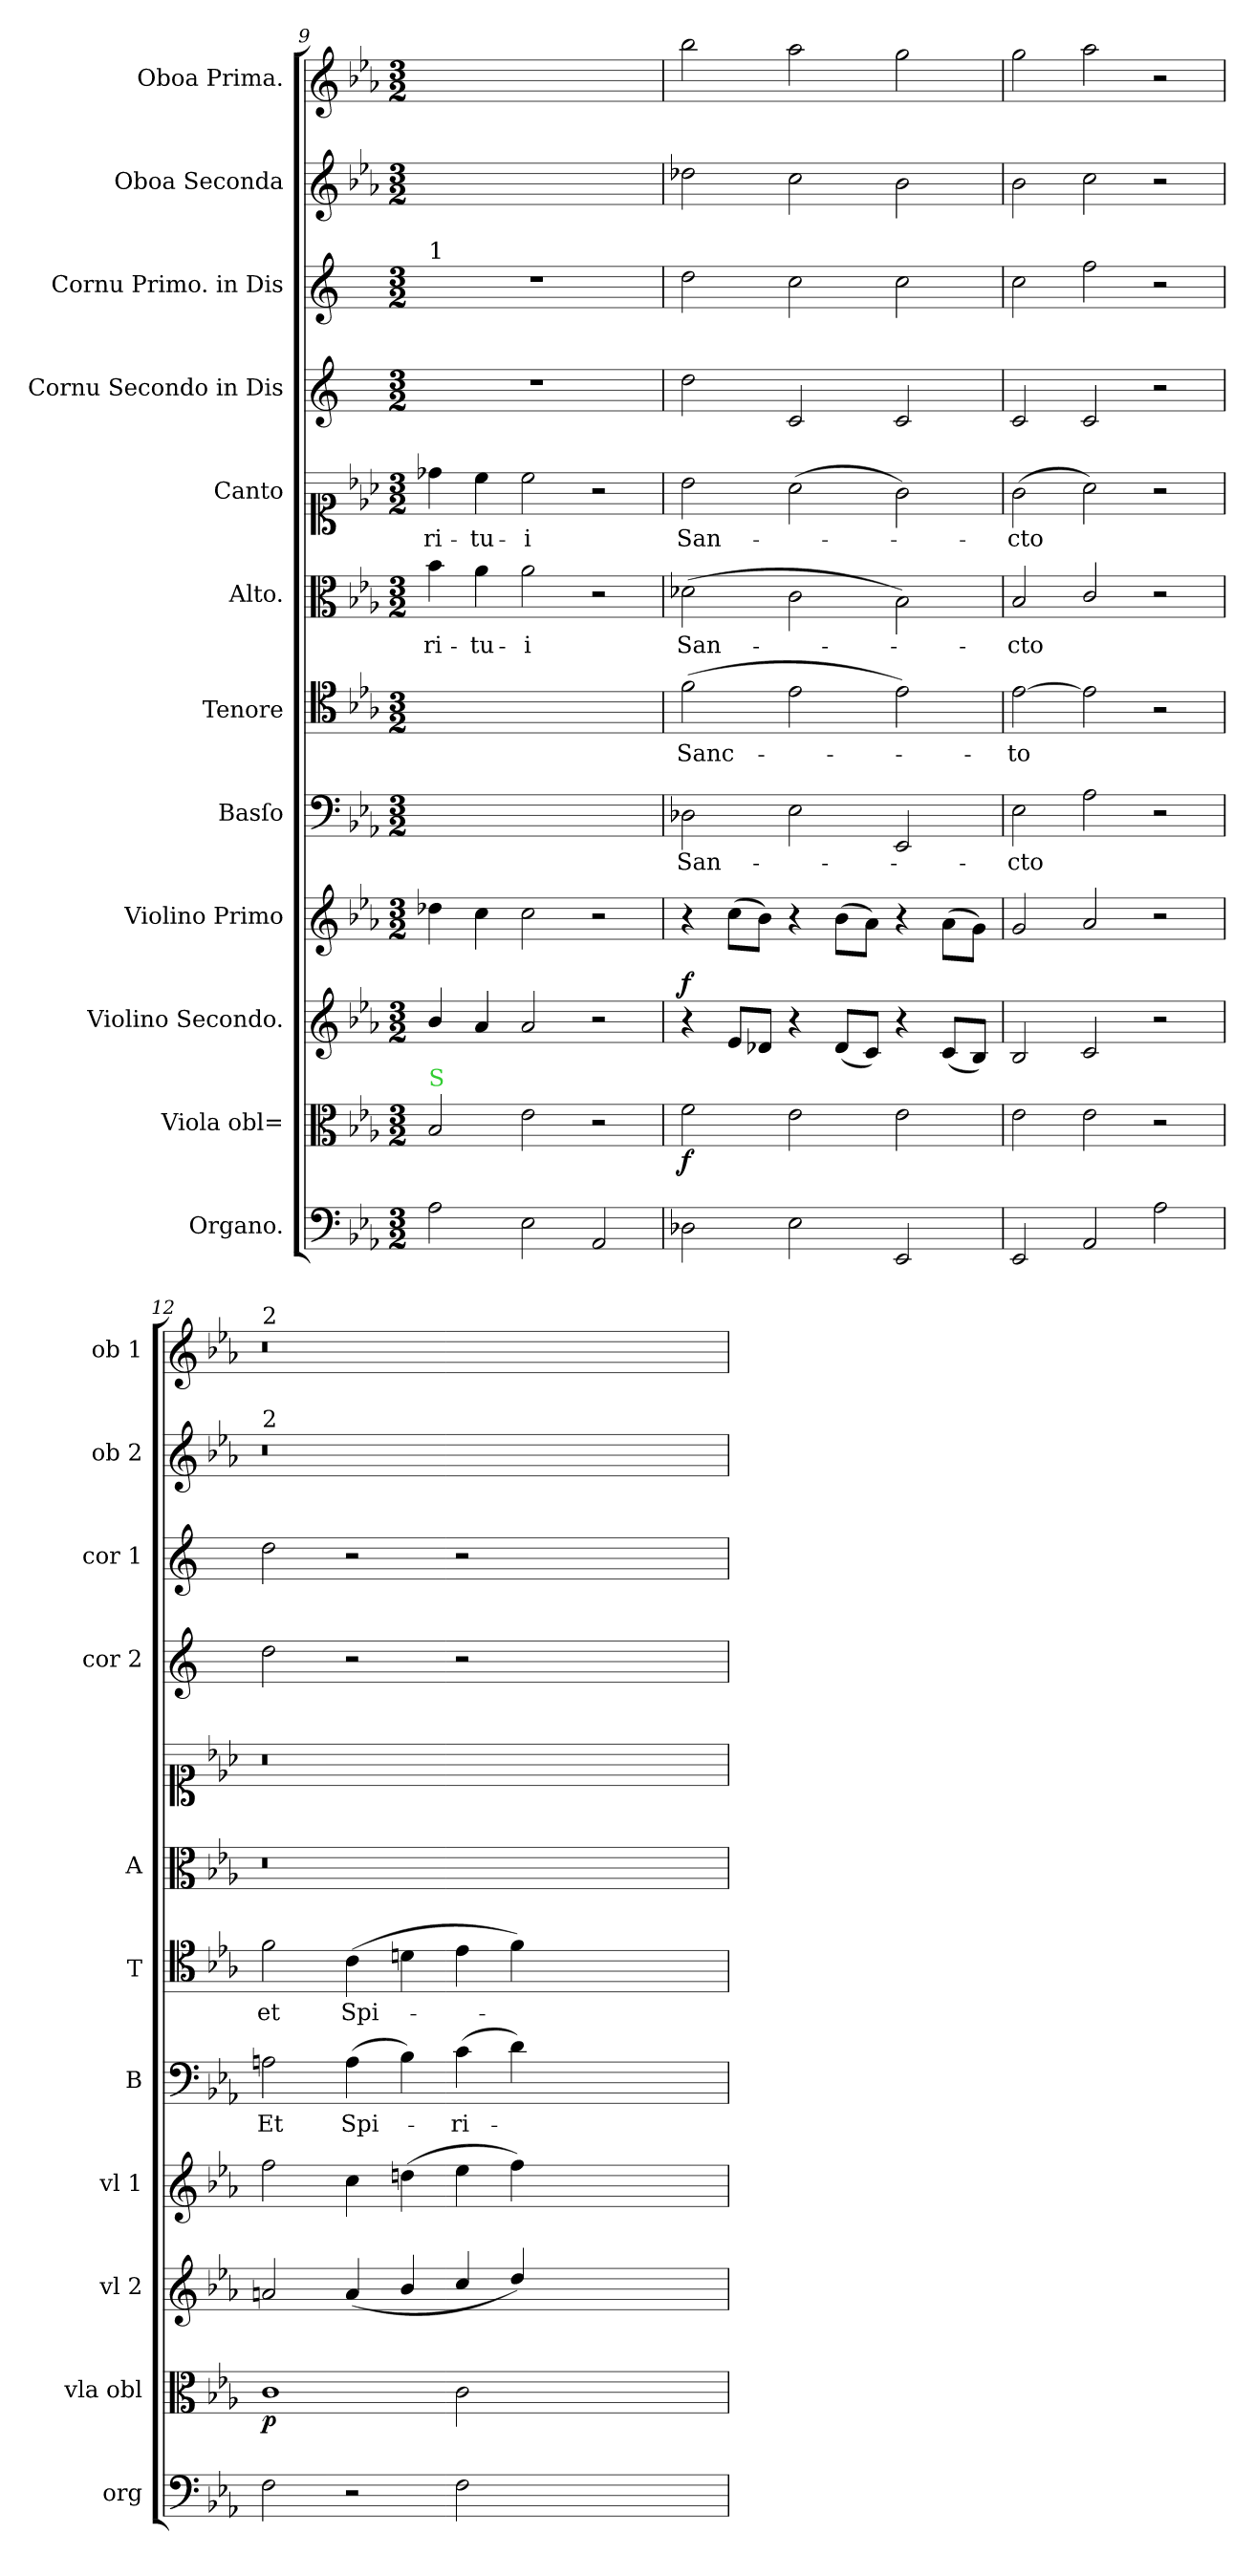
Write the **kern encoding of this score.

**kern	**kern	**dynam	**kern	**dynam	**kern	**dynam	**kern	**text	**kern	**text	**kern	**text	**kern	**text	**kern	**kern	**kern	**kern
*part12	*part11	*part11	*part10	*part10	*part9	*part9	*part8	*part8	*part7	*part7	*part6	*part6	*part5	*part5	*part4	*part3	*part2	*part1
*staff12	*staff11	*staff11	*staff10	*staff10	*staff9	*staff9	*staff8	*staff8	*staff7	*staff7	*staff6	*staff6	*staff5	*staff5	*staff4	*staff3	*staff2	*staff1
*I"Organo.	*I"Viola obl=	*	*I"Violino Secondo.	*	*I"Violino Primo	*	*I"Basſo	*	*I"Tenore	*	*I"Alto.	*	*I"Canto	*	*I"Cornu Secondo in Dis	*I"Cornu Primo. in Dis	*I"Oboa Seconda	*I"Oboa Prima.
*I'org	*I'vla obl	*	*I'vl 2	*	*I'vl 1	*	*I'B	*	*I'T	*	*I'A	*	*	*	*I'cor 2	*I'cor 1	*I'ob 2	*I'ob 1
*clefF4	*clefC3	*	*clefG2	*	*clefG2	*	*clefF4	*	*clefC4	*	*clefC3	*	*clefC1	*	*clefG2	*clefG2	*clefG2	*clefG2
*	*	*	*	*	*	*	*	*	*	*	*	*	*	*	*ITrd5c9	*ITrd5c9	*	*
*k[b-e-a-]	*k[b-e-a-]	*	*k[b-e-a-]	*	*k[b-e-a-]	*	*k[b-e-a-]	*	*k[b-e-a-]	*	*k[b-e-a-]	*	*k[b-e-a-]	*	*k[b-e-a-]	*k[b-e-a-]	*k[b-e-a-]	*k[b-e-a-]
*E-:	*E-:	*	*E-:	*	*E-:	*	*E-:	*	*E-:	*	*E-:	*	*E-:	*	*E-:	*E-:	*E-:	*E-:
*M3/2	*M3/2	*	*M3/2	*	*M3/2	*	*M3/2	*	*M3/2	*	*M3/2	*	*M3/2	*	*M3/2	*M3/2	*M3/2	*M3/2
=9	=9	=9	=9	=9	=9	=9	=9	=9	=9	=9	=9	=9	=9	=9	=9	=9	=9	=9
!	!	!	!	!	!	!	!	!	!	!	!	!	!	!	!	!LO:TX:a:t=1	!	!
!	!LO:TX:a:color=limegreen:t=S	!	!	!	!	!	!	!	!	!	!	!	!	!	!	!	!	!
2A-\	2B-/	.	4b-/	.	4dd-X\	.	1.ryy	.	1.ryy	.	4b-\	-ri-	4dd-X\	-ri-	1.r	1.r	1.ryy	1.ryy
.	.	.	4a-/	.	4cc\	.	.	.	.	.	4a-\	-tu-	4cc\	-tu-	.	.	.	.
2E-\	2e-\	.	2a-/	.	2cc\	.	.	.	.	.	2a-\	-i	2cc\	-i	.	.	.	.
2AA-/	2r	.	2r	.	2r	.	.	.	.	.	2r	.	2r	.	.	.	.	.
=10	=10	=10	=10	=10	=10	=10	=10	=10	=10	=10	=10	=10	=10	=10	=10	=10	=10	=10
!	!	!	!	!LO:DY:a	!	!LO:DY:a	!	!	!	!	!	!	!	!	!	!	!	!
2D-X\	2f\	f	4r	f	4r	f&colon;	2D-X\	San-	(2f\	Sanc-	(2d-X\	San-	2b-\	San-	2f\	2f\	2dd-X\	2bb-\
.	.	.	8e-/L	.	(8cc\L	.	.	.	.	.	.	.	.	.	.	.	.	.
.	.	.	8d-X/J	.	8b-\J)	.	.	.	.	.	.	.	.	.	.	.	.	.
2E-\	2e-\	.	4r	.	4r	.	2E-\	.	2e-\	.	2c\	.	(2a-\	.	2E-/	2e-\	2cc\	2aa-\
.	.	.	(8d-/L	.	(8b-\L	.	.	.	.	.	.	.	.	.	.	.	.	.
.	.	.	8c/J)	.	8a-\J)	.	.	.	.	.	.	.	.	.	.	.	.	.
2EE-/	2e-\	.	4r	.	4r	.	2EE-/	.	2e-\)	.	2B-\)	.	2g\)	.	2E-/	2e-\	2b-\	2gg\
.	.	.	(8c/L	.	(8a-\L	.	.	.	.	.	.	.	.	.	.	.	.	.
.	.	.	8B-/J)	.	8g\J)	.	.	.	.	.	.	.	.	.	.	.	.	.
=11	=11	=11	=11	=11	=11	=11	=11	=11	=11	=11	=11	=11	=11	=11	=11	=11	=11	=11
2EE-/	2e-\	.	2B-/	.	2g/	.	2E-\	-cto	[2e-\	-to	2B-/	-cto	(2g\	-cto	2E-/	2e-\	2b-\	2gg\
2AA-/	2e-\	.	2c/	.	2a-/	.	2A-\	.	2e-\]	.	2c/	.	2a-\)	.	2E-/	2a-\	2cc\	2aa-\
2A-\	2r	.	2r	.	2r	.	2r	.	2r	.	2r	.	2r	.	2r	2r	2r	2r
=12	=12	=12	=12	=12	=12	=12	=12	=12	=12	=12	=12	=12	=12	=12	=12	=12	=12	=12
!	!	!	!	!	!	!	!	!	!	!	!	!	!	!	!	!	!	!LO:TX:a:t=2
!	!	!	!	!	!	!	!	!	!	!	!	!	!	!	!	!	!LO:TX:a:t=2	!
!	!	!	!	!LO:DY:a	!	!	!	!	!	!	!	!	!	!	!	!	!	!
2F\	1c	p	2an/	p&colon;	2ff\	p&colon;	2An\	Et	2f\	et	0.r	.	0.r	.	2f\	2f\	0.r	0.r
2r	.	.	(4a/	.	4cc\	.	(4A\	Spi-	(4c\	Spi-	.	.	.	.	2r	2r	.	.
.	.	.	4b-/	.	(4ddn\	.	4B-\)	.	4dn\	.	.	.	.	.	.	.	.	.
2F\	2c\	.	4cc/	.	4ee-\	.	(4c\	-ri-	4e-\	.	.	.	.	.	2r	2r	.	.
.	.	.	4dd/)	.	4ff\)	.	4d\)	.	4f\)	.	.	.	.	.	.	.	.	.
1.ryy	1.ryy	.	1.ryy	.	1.ryy	.	1.ryy	.	1.ryy	.	.	.	.	.	1.ryy	1.ryy	.	.
=	=	=	=	=	=	=	=	=	=	=	=	=	=	=	=	=	=	=
*-	*-	*-	*-	*-	*-	*-	*-	*-	*-	*-	*-	*-	*-	*-	*-	*-	*-	*-
